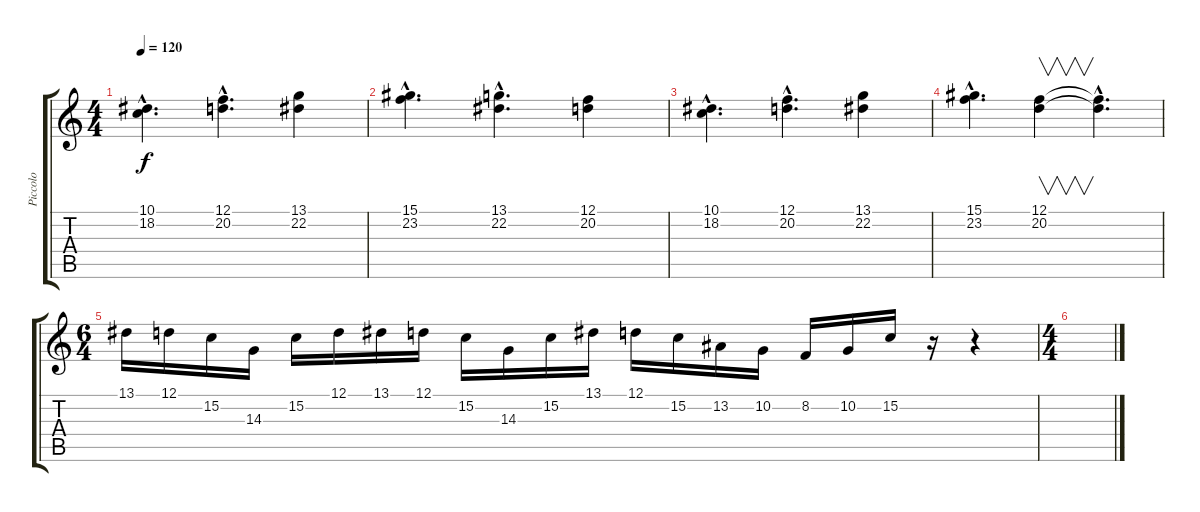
\track ("Piccolo" "Piccolo") {instrument flute}
\staff {score tabs}
\tuning (D4 A3 F3 C3 G2 D2) {hide}
\ts (4 4)
\tempo 120
\clef g2
\ks c
(10.1{hac} 18.2{hac}).4{d dy f} (12.1{hac} 20.2{hac}).4{d} (13.1 22.2).4 |
(15.1{hac} 23.2{hac}).4{d} (13.1{hac} 22.2{hac}).4{d} (12.1 20.2).4 |
(10.1{hac} 18.2{hac}).4{d} (12.1{hac} 20.2{hac}).4{d} (13.1 22.2).4 |
(15.1{hac} 23.2{hac}).4{d} (12.1 20.2).4{v} (12.1{hac t} 20.2{hac t}).4{d} |
\ts (6 4)
13.1.16 12.1.16 15.2.16 14.3.16 15.2.16 12.1.16 13.1.16 12.1.16 15.2.16 14.3.16 15.2.16 13.1.16 12.1.16 15.2.16 13.2.16 10.2.16 8.2.16 10.2.16 15.2.16 r.16 r.4 |
\ts (4 4)
